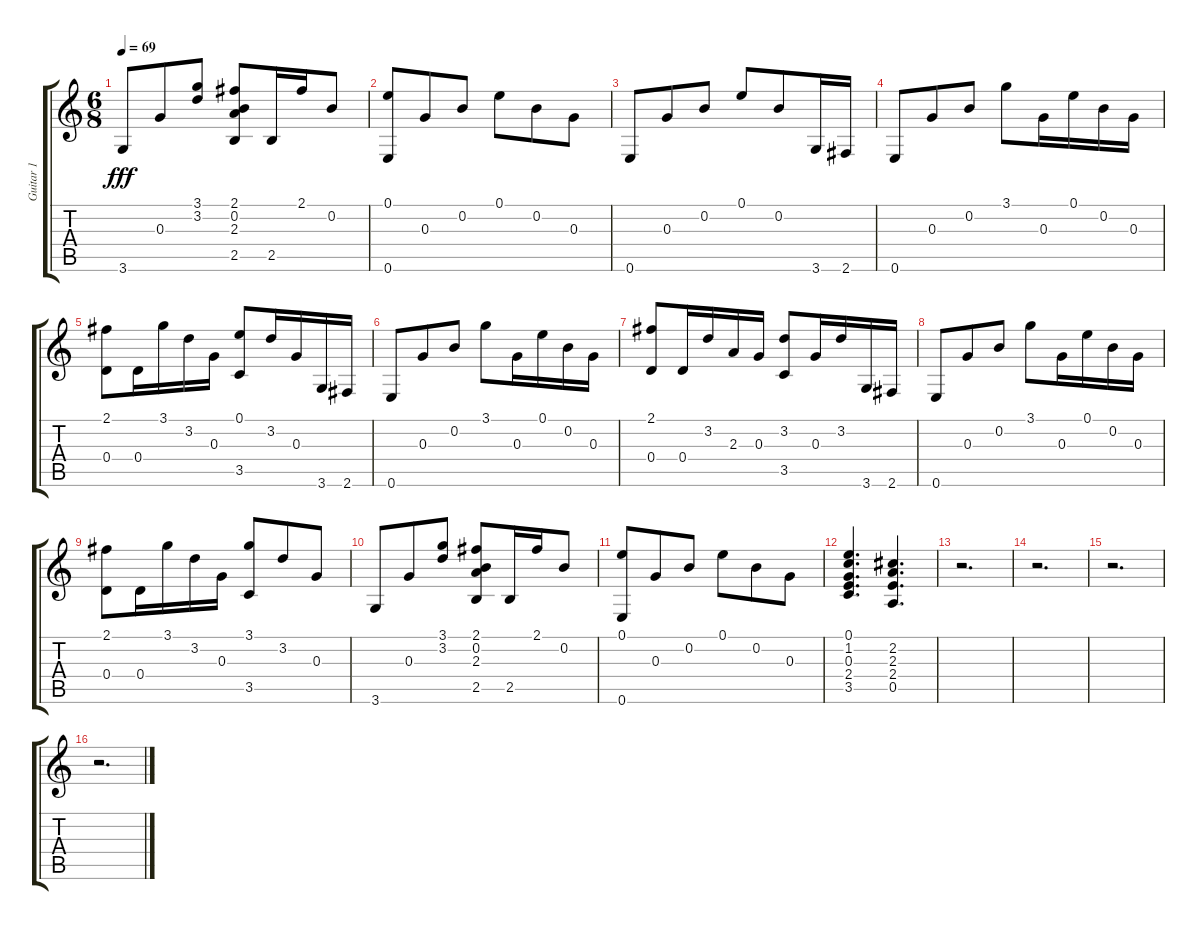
\track ("Guitar 1" "Guitar 1") {instrument electricguitarclean}
\staff {score tabs}
\tuning (E4 B3 G3 D3 A2 E2) {hide}
\ts (6 8)
\tempo 69
\clef g2
\ks c
3.6.8{dy fff} 0.3.8 (3.1 3.2).8 (2.1 0.2 2.3 2.5).8 2.5.16 2.1.16 0.2.8 |
(0.1 0.6).8 0.3.8 0.2.8 0.1.8 0.2.8 0.3.8 |
0.6.8 0.3.8 0.2.8 0.1.8 0.2.8 3.6.16 2.6.16 |
0.6.8 0.3.8 0.2.8 3.1.8 0.3.16 0.1.16 0.2.16 0.3.16 |
(2.1 0.4).8 0.4.16 3.1.16 3.2.16 0.3.16 (0.1 3.5).8 3.2.16 0.3.16 3.6.16 2.6.16 |
0.6.8 0.3.8 0.2.8 3.1.8 0.3.16 0.1.16 0.2.16 0.3.16 |
(2.1 0.4).8 0.4.16 3.2.16 2.3.16 0.3.16 (3.2 3.5).8 0.3.16 3.2.16 3.6.16 2.6.16 |
0.6.8 0.3.8 0.2.8 3.1.8 0.3.16 0.1.16 0.2.16 0.3.16 |
(2.1 0.4).8 0.4.16 3.1.16 3.2.16 0.3.16 (3.1 3.5).8 3.2.8 0.3.8 |
3.6.8 0.3.8 (3.1 3.2).8 (2.1 0.2 2.3 2.5).8 2.5.16 2.1.16 0.2.8 |
(0.1 0.6).8 0.3.8 0.2.8 0.1.8 0.2.8 0.3.8 |
(0.1 1.2 0.3 2.4 3.5).4{d} (2.2 2.3 2.4 0.5).4{d} |
r.2{d} |
r.2{d} |
r.2{d} |
r.2{d}
